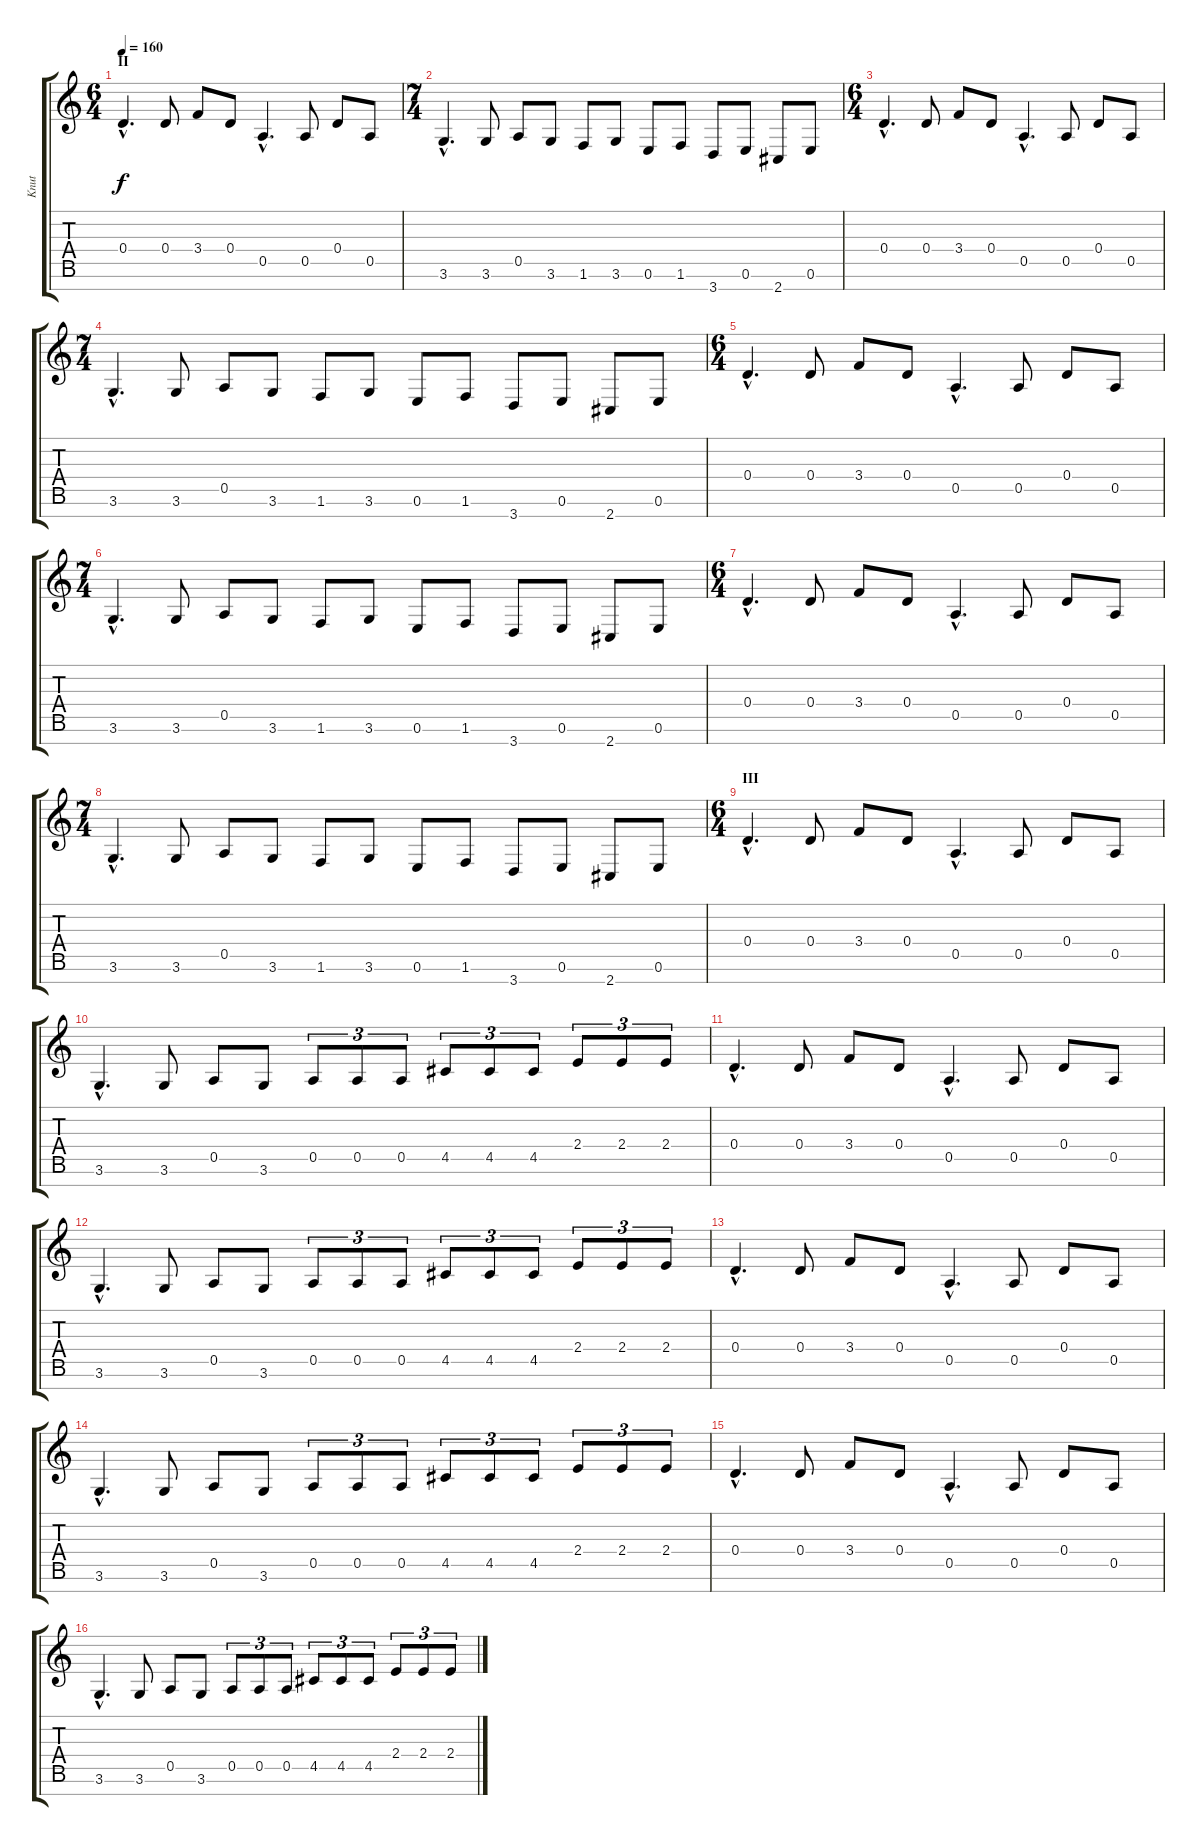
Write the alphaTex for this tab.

\track ("Knut" "Knut") {instrument distortionguitar}
\staff {score tabs}
\tuning (E4 B3 G3 D3 A2 E2 B1) {hide}
\ts (6 4)
\section ("" "II")
\tempo 160
\clef g2
\ks c
0.4{hac}.4{d dy f balance 16} 0.4.8 3.4.8 0.4.8 0.5{hac}.4{d} 0.5.8 0.4.8 0.5.8 |
\ts (7 4)
3.6{hac}.4{d balance 16} 3.6.8 0.5.8 3.6.8 1.6.8 3.6.8 0.6.8 1.6.8 3.7.8 0.6.8 2.7.8 0.6.8 |
\ts (6 4)
0.4{hac}.4{d balance 16} 0.4.8 3.4.8 0.4.8 0.5{hac}.4{d} 0.5.8 0.4.8 0.5.8 |
\ts (7 4)
3.6{hac}.4{d balance 16} 3.6.8 0.5.8 3.6.8 1.6.8 3.6.8 0.6.8 1.6.8 3.7.8 0.6.8 2.7.8 0.6.8 |
\ts (6 4)
0.4{hac}.4{d balance 16} 0.4.8 3.4.8 0.4.8 0.5{hac}.4{d} 0.5.8 0.4.8 0.5.8 |
\ts (7 4)
3.6{hac}.4{d balance 16} 3.6.8 0.5.8 3.6.8 1.6.8 3.6.8 0.6.8 1.6.8 3.7.8 0.6.8 2.7.8 0.6.8 |
\ts (6 4)
0.4{hac}.4{d balance 16} 0.4.8 3.4.8 0.4.8 0.5{hac}.4{d} 0.5.8 0.4.8 0.5.8 |
\ts (7 4)
3.6{hac}.4{d balance 16} 3.6.8 0.5.8 3.6.8 1.6.8 3.6.8 0.6.8 1.6.8 3.7.8 0.6.8 2.7.8 0.6.8 |
\ts (6 4)
\section ("" "III")
0.4{hac}.4{d balance 16} 0.4.8 3.4.8 0.4.8 0.5{hac}.4{d} 0.5.8 0.4.8 0.5.8 |
3.6{hac}.4{d balance 16} 3.6.8 0.5.8 3.6.8 0.5.8{tu (3 2)} 0.5.8{tu (3 2)} 0.5.8{tu (3 2)} 4.5.8{tu (3 2)} 4.5.8{tu (3 2)} 4.5.8{tu (3 2)} 2.4.8{tu (3 2)} 2.4.8{tu (3 2)} 2.4.8{tu (3 2)} |
0.4{hac}.4{d balance 16} 0.4.8 3.4.8 0.4.8 0.5{hac}.4{d} 0.5.8 0.4.8 0.5.8 |
3.6{hac}.4{d balance 16} 3.6.8 0.5.8 3.6.8 0.5.8{tu (3 2)} 0.5.8{tu (3 2)} 0.5.8{tu (3 2)} 4.5.8{tu (3 2)} 4.5.8{tu (3 2)} 4.5.8{tu (3 2)} 2.4.8{tu (3 2)} 2.4.8{tu (3 2)} 2.4.8{tu (3 2)} |
0.4{hac}.4{d balance 16} 0.4.8 3.4.8 0.4.8 0.5{hac}.4{d} 0.5.8 0.4.8 0.5.8 |
3.6{hac}.4{d balance 16} 3.6.8 0.5.8 3.6.8 0.5.8{tu (3 2)} 0.5.8{tu (3 2)} 0.5.8{tu (3 2)} 4.5.8{tu (3 2)} 4.5.8{tu (3 2)} 4.5.8{tu (3 2)} 2.4.8{tu (3 2)} 2.4.8{tu (3 2)} 2.4.8{tu (3 2)} |
0.4{hac}.4{d balance 16} 0.4.8 3.4.8 0.4.8 0.5{hac}.4{d} 0.5.8 0.4.8 0.5.8 |
3.6{hac}.4{d balance 16} 3.6.8 0.5.8 3.6.8 0.5.8{tu (3 2)} 0.5.8{tu (3 2)} 0.5.8{tu (3 2)} 4.5.8{tu (3 2)} 4.5.8{tu (3 2)} 4.5.8{tu (3 2)} 2.4.8{tu (3 2)} 2.4.8{tu (3 2)} 2.4.8{tu (3 2)}
